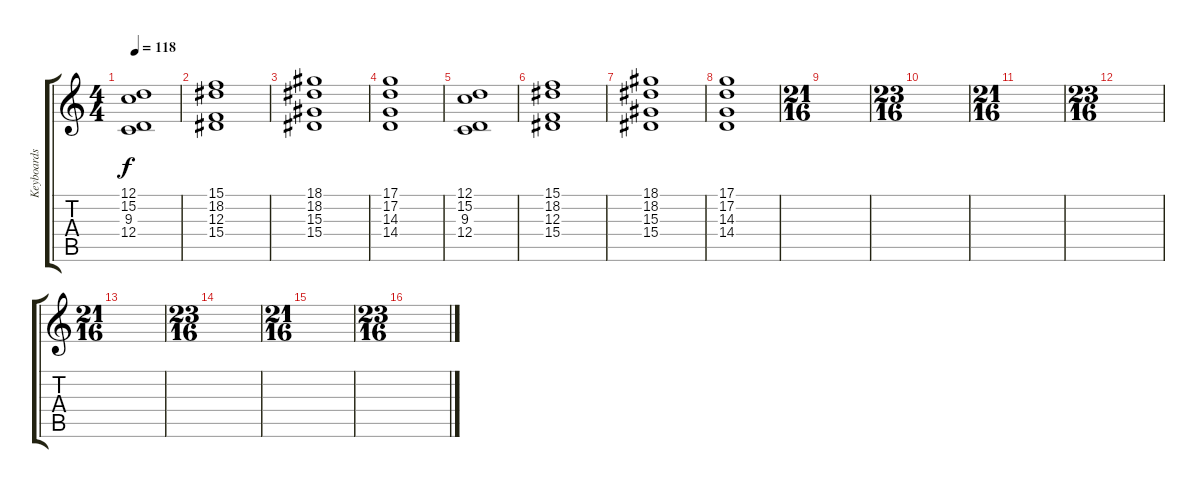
\track ("Keyboards" "Keyboards") {instrument pad2warm}
\staff {score tabs}
\tuning (D4 A3 F3 C3 G2 C2) {hide}
\ts (4 4)
\tempo 118
\clef g2
\ks c
(12.1 15.2 9.3 12.4).1{dy f} |
(15.1 18.2 12.3 15.4).1 |
(18.1 18.2 15.3 15.4).1 |
(17.1 17.2 14.3 14.4).1 |
(12.1 15.2 9.3 12.4).1 |
(15.1 18.2 12.3 15.4).1 |
(18.1 18.2 15.3 15.4).1 |
(17.1 17.2 14.3 14.4).1 |
\ts (21 16)
|
\ts (23 16)
|
\ts (21 16)
|
\ts (23 16)
|
\ts (21 16)
|
\ts (23 16)
|
\ts (21 16)
|
\ts (23 16)
